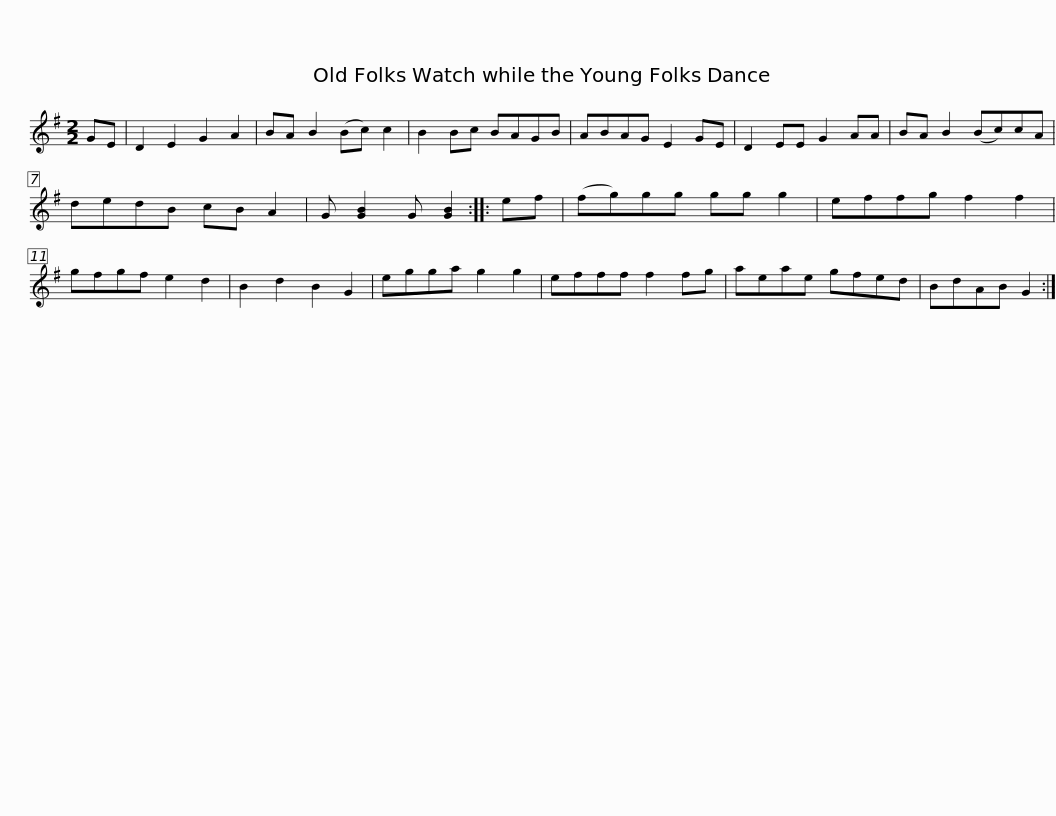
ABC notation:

X:1
L:1/8
M:2/2
I:linebreak $
K:G
V:1 treble
V:1
 GE | D2 E2 G2 A2 | BA B2 (Bc) c2 | B2 Bc BAGB | ABAG E2 GE | %5
 D2 EE G2 AA | BA B2 (Bc)cA |$ dedB cB A2 | G [GB]2 G [GB]2 :: ef | %10
 (fg)gg gg g2 | effg f2 f2 | gfgf e2 d2 | B2 d2 B2 G2 | egga g2 g2 |$ %15
 efff f2 fg | aeae gfed | BdAB G2 :| %18
